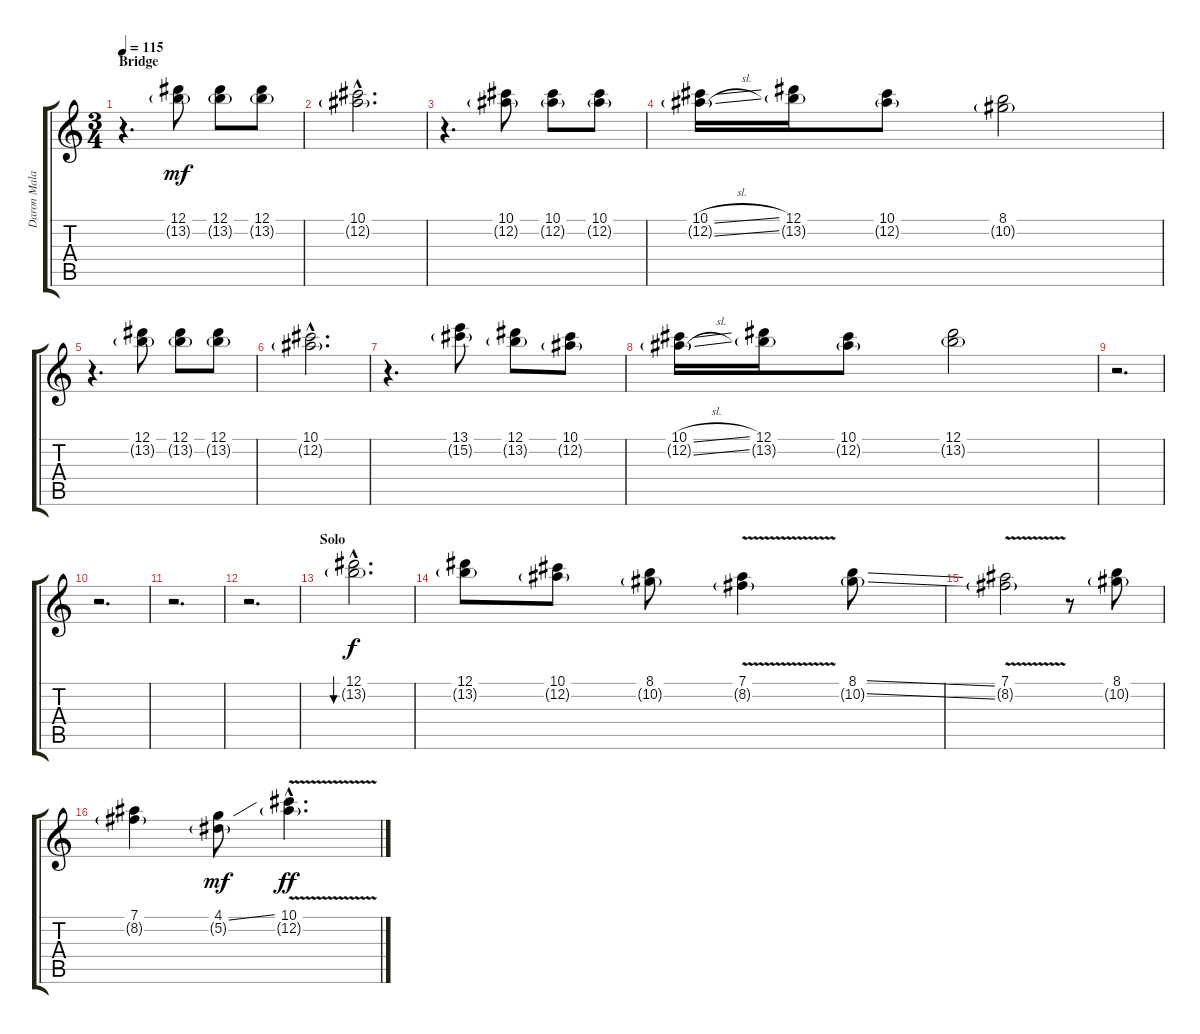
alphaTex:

\track ("Daron Malakian II" "Daron Mala") {instrument electricguitarclean}
\staff {score tabs}
\tuning (Eb4 Bb3 Gb3 Db3 Ab2 Eb2) {hide}
\ts (3 4)
\section ("" "Bridge")
\tempo 115
\clef g2
\ks c
r.4{d dy mf} (12.1 13.2{g}).8 (12.1 13.2{g}).8 (12.1 13.2{g}).8 |
(10.1{hac} 12.2{g hac}).2{d} |
r.4{d} (10.1 12.2{g}).8 (10.1 12.2{g}).8 (10.1 12.2{g}).8 |
(10.1{sl} 12.2{sl g}).16 (12.1 13.2{g}).16 (10.1 12.2{g}).8 (8.1 10.2{g}).2 |
r.4{d} (12.1 13.2{g}).8 (12.1 13.2{g}).8 (12.1 13.2{g}).8 |
(10.1{hac} 12.2{g hac}).2{d} |
r.4{d} (13.1 15.2{g}).8 (12.1 13.2{g}).8 (10.1 12.2{g}).8 |
(10.1{sl} 12.2{sl g}).16 (12.1 13.2{g}).16 (10.1 12.2{g}).8 (12.1 13.2{g}).2 |
r.2{d} |
r.2{d} |
r.2{d} |
r.2{d} |
\section ("" "Solo")
(12.1{hac} 13.2{g hac}).2{d bu 240 dy f volume 16} |
(12.1 13.2{g}).8 (10.1 12.2{g}).8 (8.1 10.2{g}).8 (7.1{v} 8.2{g}).4 (8.1{ss} 10.2{ss g}).8 |
(7.1{v} 8.2{g}).2 r.8 (8.1 10.2{g}).8 |
(7.1 8.2{g}).4 (4.1{ss} 5.2{g}).8{dy mf} (10.1{v hac} 12.2{g hac}).4{d dy ff}
